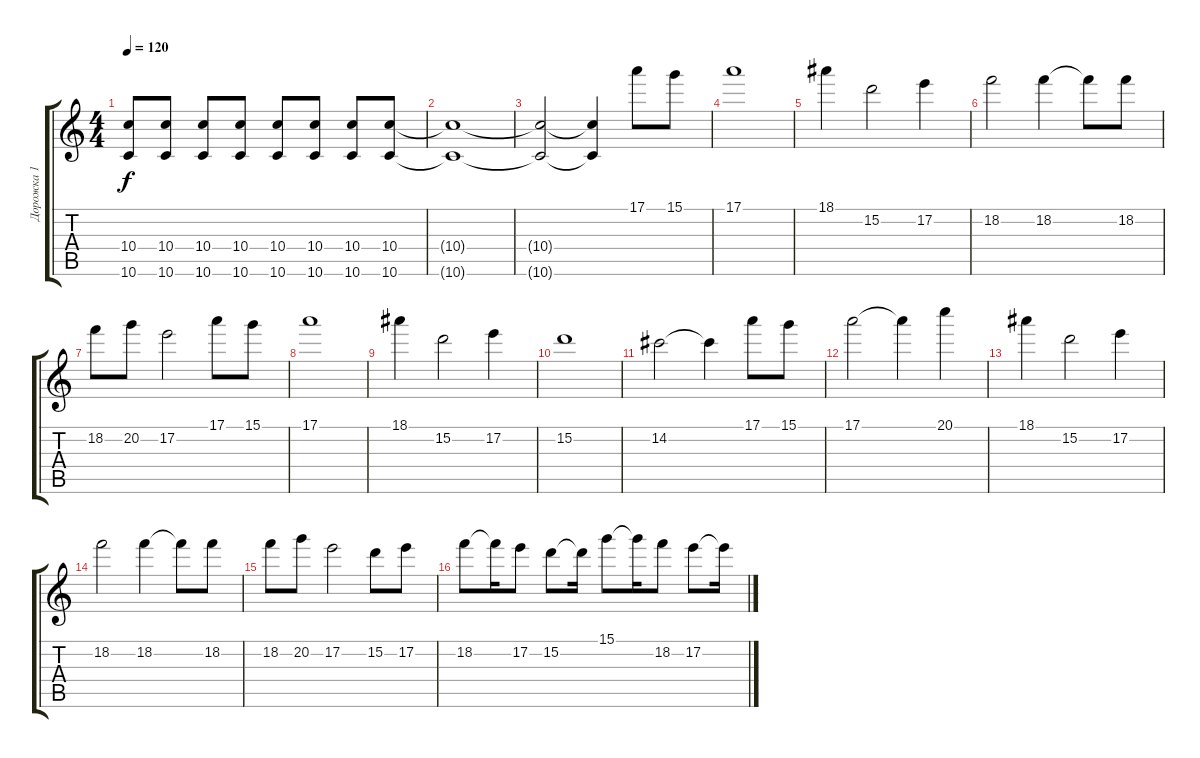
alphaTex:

\track ("Дорожка 1" "Дорожка 1") {instrument distortionguitar}
\staff {score tabs}
\tuning (E4 B3 G3 D3 A2 D2) {hide}
\ts (4 4)
\tempo 120
\clef g2
\ks c
(10.4 10.6).8{dy f} (10.4 10.6).8 (10.4 10.6).8 (10.4 10.6).8 (10.4 10.6).8 (10.4 10.6).8 (10.4 10.6).8 (10.4 10.6).8 |
(10.4{t} 10.6{t}).1 |
(10.4{t} 10.6{t}).2 (10.4{t} 10.6{t}).4 17.1.8{instrument distortionguitar} 15.1.8 |
17.1.1 |
18.1.4 15.2.2 17.2.4 |
18.2.2 18.2.4 18.2{t}.8 18.2.8 |
18.2.8 20.2.8 17.2.2 17.1.8 15.1.8 |
17.1.1 |
18.1.4 15.2.2 17.2.4 |
15.2.1 |
14.2.2 14.2{t}.4 17.1.8 15.1.8 |
17.1.2 17.1{t}.4 20.1.4 |
18.1.4 15.2.2 17.2.4 |
18.2.2 18.2.4 18.2{t}.8 18.2.8 |
18.2.8 20.2.8 17.2.2 15.2.8 17.2.8 |
18.2.8 18.2{t}.16 17.2.8 15.2.8 15.2{t}.16 15.1.8 15.1{t}.16 18.2.8 17.2.8 17.2{t}.16
